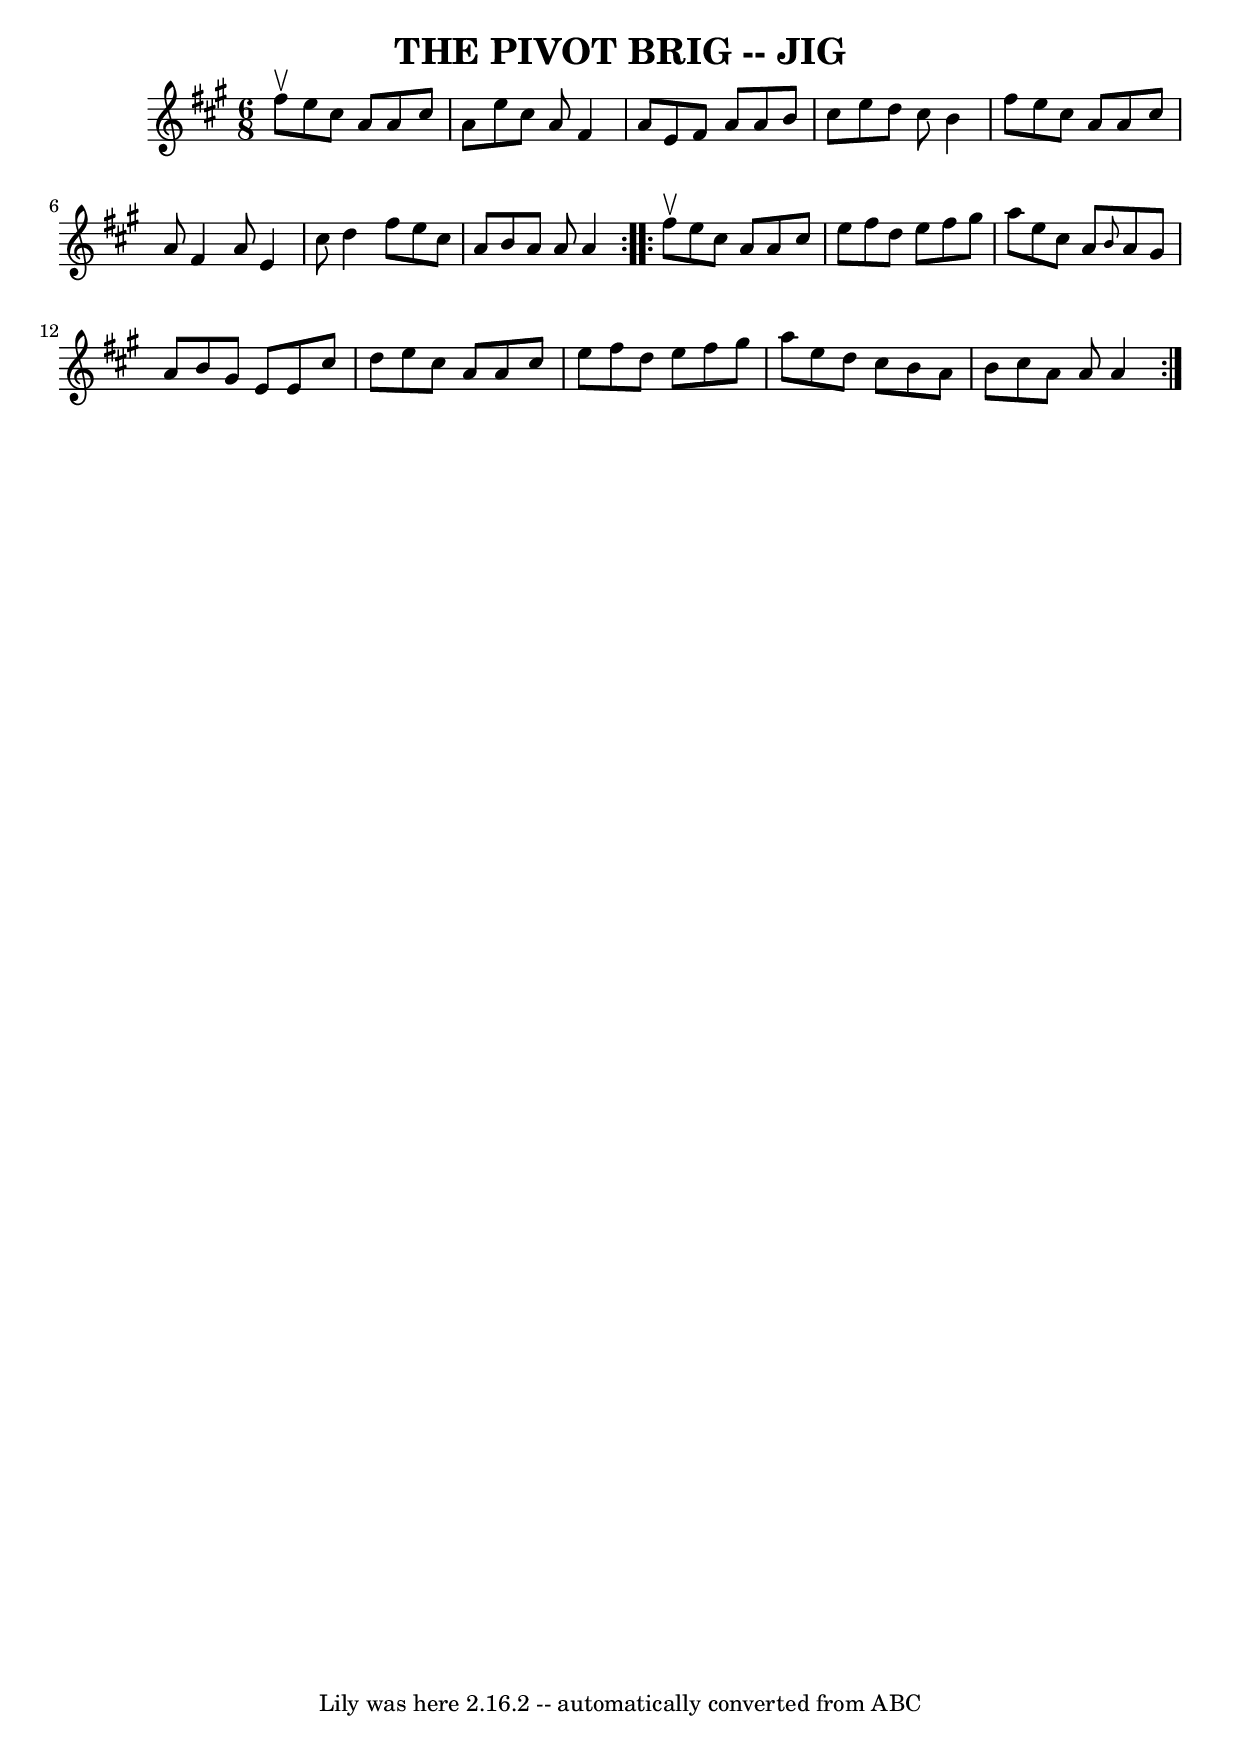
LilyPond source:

\version "2.7.40"
\include "Mammoth.ily"
\header {
	%% book = "Ryan's Mammoth Collection of Fiddle Tunes"
	crossRefNumber = "1"
	footnotes = ""
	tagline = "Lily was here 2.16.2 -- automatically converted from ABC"
	title = "THE PIVOT BRIG -- JIG"
}
voicedefault =  {


\repeat volta 2 {
\time 6/8 
\key a \major fis''8^\upbow       |
 e''8 cis''8 a'8 
 a'8 cis''8 a'8    |
 e''8 cis''8 a'8 fis'4 a'8    
|
 e'8 fis'8 a'8 a'8 b'8 cis''8    |
 e''8    
d''8 cis''8 b'4 fis''8    |
     |
 e''8 cis''8    
a'8 a'8 cis''8 a'8    |
 fis'4 a'8 e'4 cis''8    
|
 d''4 fis''8 e''8 cis''8 a'8    |
 b'8 a'8    
a'8 a'4    }     \repeat volta 2 { fis''8^\upbow       |
 e''8    
cis''8 a'8 a'8 cis''8 e''8    |
 fis''8 d''8 e''8    
fis''8 gis''8 a''8    |
 e''8 cis''8 a'8  \grace { b'8  
} a'8 gis'8 a'8    |
 b'8 gis'8 e'8 e'8 cis''8    
d''8    |
     |
 e''8 cis''8 a'8 a'8 cis''8 e''8  
  |
 fis''8 d''8 e''8 fis''8 gis''8 a''8    |
   
e''8 d''8 cis''8 b'8 a'8 b'8    |
 cis''8 a'8 a'8  
 a'4    }   
}

\score{
    <<

	\context Staff="default"
	{
	    \voicedefault 
	}

    >>
	\layout {
	}
	\midi {}
}
